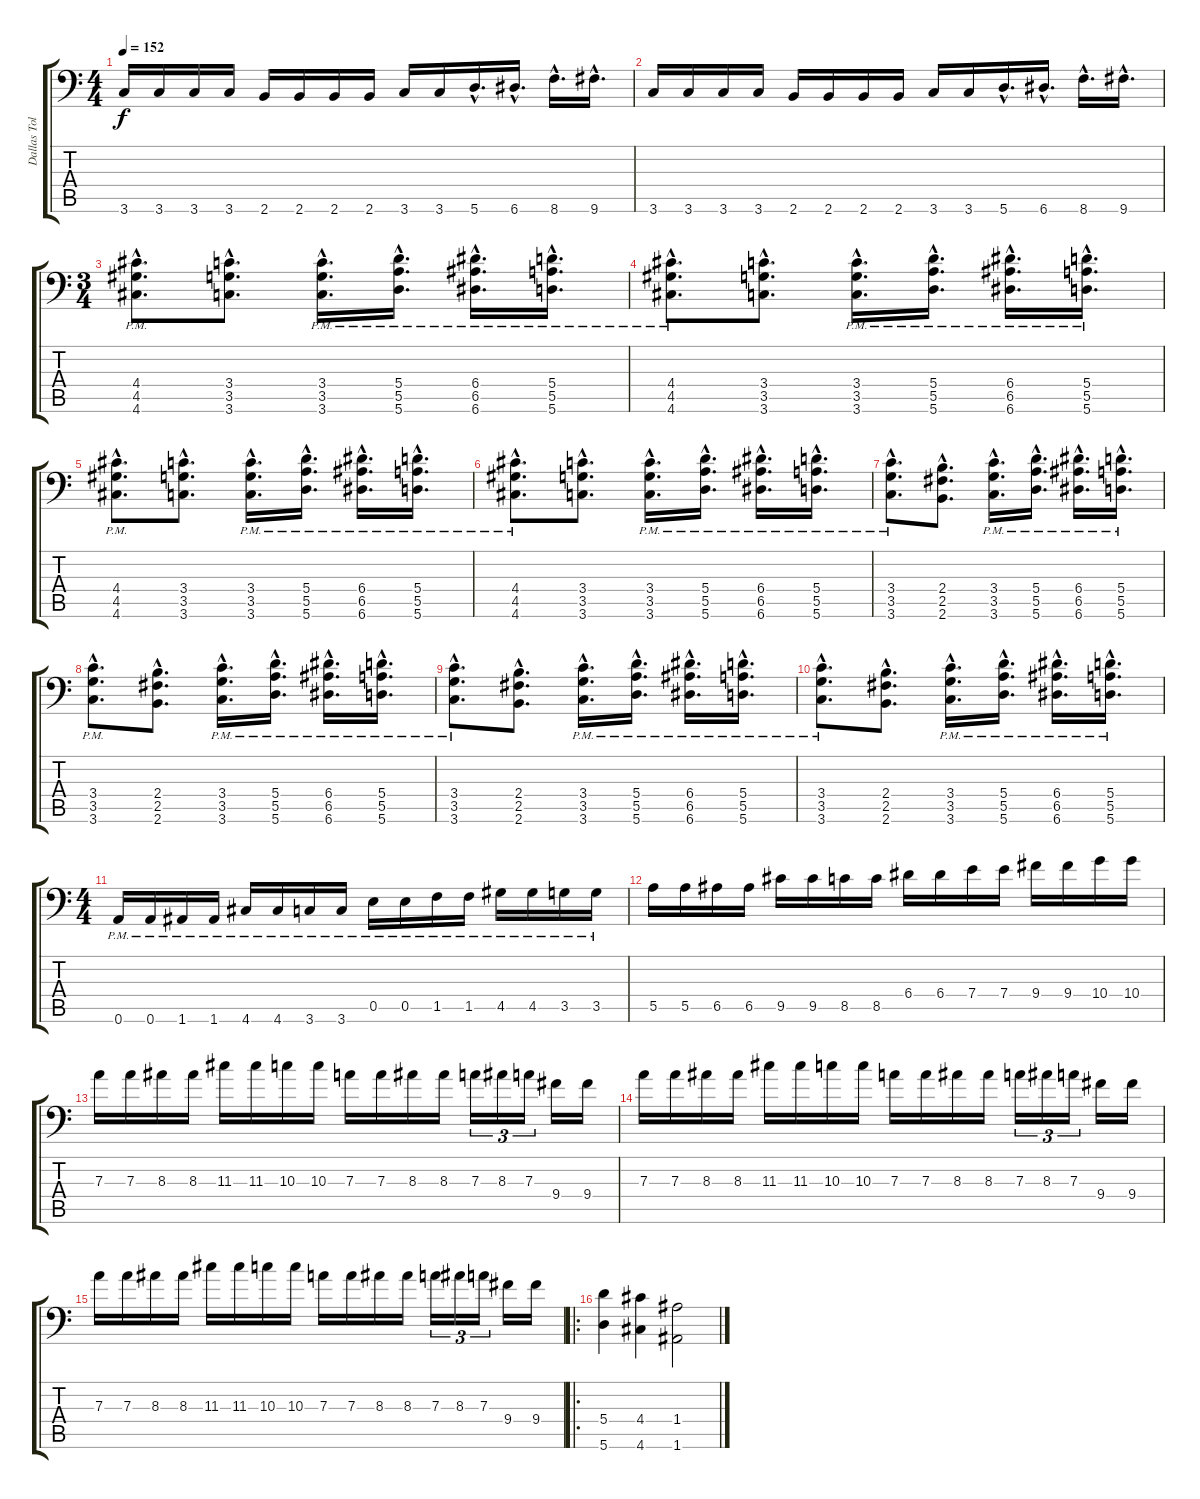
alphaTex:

\track ("Dallas Toler-Wade" "Dallas Tol") {instrument distortionguitar}
\staff {score tabs}
\tuning (B3 Gb3 D3 A2 E2 A1) {hide}
\ts (4 4)
\tempo 152
\clef f4
\ks c
3.6.16{dy f} 3.6.16 3.6.16 3.6.16 2.6.16 2.6.16 2.6.16 2.6.16 3.6.16 3.6.16 5.6{hac}.16{d} 6.6{hac}.16{d} 8.6{hac}.16{d} 9.6{hac}.16{d} |
3.6.16 3.6.16 3.6.16 3.6.16 2.6.16 2.6.16 2.6.16 2.6.16 3.6.16 3.6.16 5.6{hac}.16{d} 6.6{hac}.16{d} 8.6{hac}.16{d} 9.6{hac}.16{d} |
\ts (3 4)
(4.4{hac pm} 4.5{hac pm} 4.6{hac pm}).8{d} (3.4{hac} 3.5{hac} 3.6{hac}).8{d} (3.4{hac pm} 3.5{hac pm} 3.6{hac pm}).16{d} (5.4{hac pm} 5.5{hac pm} 5.6{hac pm}).16{d} (6.4{hac pm} 6.5{hac pm} 6.6{hac pm}).16{d} (5.4{hac pm} 5.5{hac pm} 5.6{hac pm}).16{d} |
(4.4{hac pm} 4.5{hac pm} 4.6{hac pm}).8{d} (3.4{hac} 3.5{hac} 3.6{hac}).8{d} (3.4{hac pm} 3.5{hac pm} 3.6{hac pm}).16{d} (5.4{hac pm} 5.5{hac pm} 5.6{hac pm}).16{d} (6.4{hac pm} 6.5{hac pm} 6.6{hac pm}).16{d} (5.4{hac pm} 5.5{hac pm} 5.6{hac pm}).16{d} |
(4.4{hac pm} 4.5{hac pm} 4.6{hac pm}).8{d} (3.4{hac} 3.5{hac} 3.6{hac}).8{d} (3.4{hac pm} 3.5{hac pm} 3.6{hac pm}).16{d} (5.4{hac pm} 5.5{hac pm} 5.6{hac pm}).16{d} (6.4{hac pm} 6.5{hac pm} 6.6{hac pm}).16{d} (5.4{hac pm} 5.5{hac pm} 5.6{hac pm}).16{d} |
(4.4{hac pm} 4.5{hac pm} 4.6{hac pm}).8{d} (3.4{hac} 3.5{hac} 3.6{hac}).8{d} (3.4{hac pm} 3.5{hac pm} 3.6{hac pm}).16{d} (5.4{hac pm} 5.5{hac pm} 5.6{hac pm}).16{d} (6.4{hac pm} 6.5{hac pm} 6.6{hac pm}).16{d} (5.4{hac pm} 5.5{hac pm} 5.6{hac pm}).16{d} |
(3.4{hac pm} 3.5{hac pm} 3.6{hac pm}).8{d} (2.4{hac} 2.5{hac} 2.6{hac}).8{d} (3.4{hac pm} 3.5{hac pm} 3.6{hac pm}).16{d} (5.4{hac pm} 5.5{hac pm} 5.6{hac pm}).16{d} (6.4{hac pm} 6.5{hac pm} 6.6{hac pm}).16{d} (5.4{hac pm} 5.5{hac pm} 5.6{hac pm}).16{d} |
(3.4{hac pm} 3.5{hac pm} 3.6{hac pm}).8{d} (2.4{hac} 2.5{hac} 2.6{hac}).8{d} (3.4{hac pm} 3.5{hac pm} 3.6{hac pm}).16{d} (5.4{hac pm} 5.5{hac pm} 5.6{hac pm}).16{d} (6.4{hac pm} 6.5{hac pm} 6.6{hac pm}).16{d} (5.4{hac pm} 5.5{hac pm} 5.6{hac pm}).16{d} |
(3.4{hac pm} 3.5{hac pm} 3.6{hac pm}).8{d} (2.4{hac} 2.5{hac} 2.6{hac}).8{d} (3.4{hac pm} 3.5{hac pm} 3.6{hac pm}).16{d} (5.4{hac pm} 5.5{hac pm} 5.6{hac pm}).16{d} (6.4{hac pm} 6.5{hac pm} 6.6{hac pm}).16{d} (5.4{hac pm} 5.5{hac pm} 5.6{hac pm}).16{d} |
(3.4{hac pm} 3.5{hac pm} 3.6{hac pm}).8{d} (2.4{hac} 2.5{hac} 2.6{hac}).8{d} (3.4{hac pm} 3.5{hac pm} 3.6{hac pm}).16{d} (5.4{hac pm} 5.5{hac pm} 5.6{hac pm}).16{d} (6.4{hac pm} 6.5{hac pm} 6.6{hac pm}).16{d} (5.4{hac pm} 5.5{hac pm} 5.6{hac pm}).16{d} |
\ts (4 4)
0.6{pm}.16 0.6{pm}.16 1.6{pm}.16 1.6{pm}.16 4.6{pm}.16 4.6{pm}.16 3.6{pm}.16 3.6{pm}.16 0.5{pm}.16 0.5{pm}.16 1.5{pm}.16 1.5{pm}.16 4.5{pm}.16 4.5{pm}.16 3.5{pm}.16 3.5{pm}.16 |
5.5.16 5.5.16 6.5.16 6.5.16 9.5.16 9.5.16 8.5.16 8.5.16 6.4.16 6.4.16 7.4.16 7.4.16 9.4.16 9.4.16 10.4.16 10.4.16 |
7.3.16 7.3.16 8.3.16 8.3.16 11.3.16 11.3.16 10.3.16 10.3.16 7.3.16 7.3.16 8.3.16 8.3.16 7.3.16{tu (3 2)} 8.3.16{tu (3 2)} 7.3.16{tu (3 2)} 9.4.16 9.4.16 |
7.3.16 7.3.16 8.3.16 8.3.16 11.3.16 11.3.16 10.3.16 10.3.16 7.3.16 7.3.16 8.3.16 8.3.16 7.3.16{tu (3 2)} 8.3.16{tu (3 2)} 7.3.16{tu (3 2)} 9.4.16 9.4.16 |
7.3.16 7.3.16 8.3.16 8.3.16 11.3.16 11.3.16 10.3.16 10.3.16 7.3.16 7.3.16 8.3.16 8.3.16 7.3.16{tu (3 2)} 8.3.16{tu (3 2)} 7.3.16{tu (3 2)} 9.4.16 9.4.16 |
\ro
(5.4 5.6).4 (4.4 4.6).4 (1.4 1.6).2
